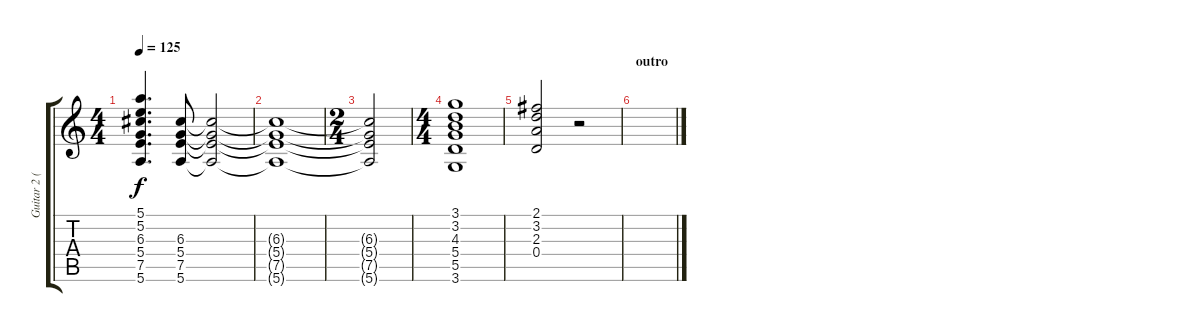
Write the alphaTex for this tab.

\track ("Guitar 2 (Barrett)" "Guitar 2 (") {instrument electricguitarclean}
\staff {score tabs}
\tuning (E4 B3 G3 D3 A2 E2) {hide}
\ts (4 4)
\tempo 125
\clef g2
\ks c
(5.1 5.2 6.3 5.4 7.5 5.6).4{d dy f} (6.3 5.4 7.5 5.6).8 (6.3{t} 5.4{t} 7.5{t} 5.6{t}).2 |
(6.3{t} 5.4{t} 7.5{t} 5.6{t}).1 |
\ts (2 4)
(6.3{t} 5.4{t} 7.5{t} 5.6{t}).2 |
\ts (4 4)
(3.1 3.2 4.3 5.4 5.5 3.6).1 |
(2.1 3.2 2.3 0.4).2 r.2 |
\section ("" "outro")
